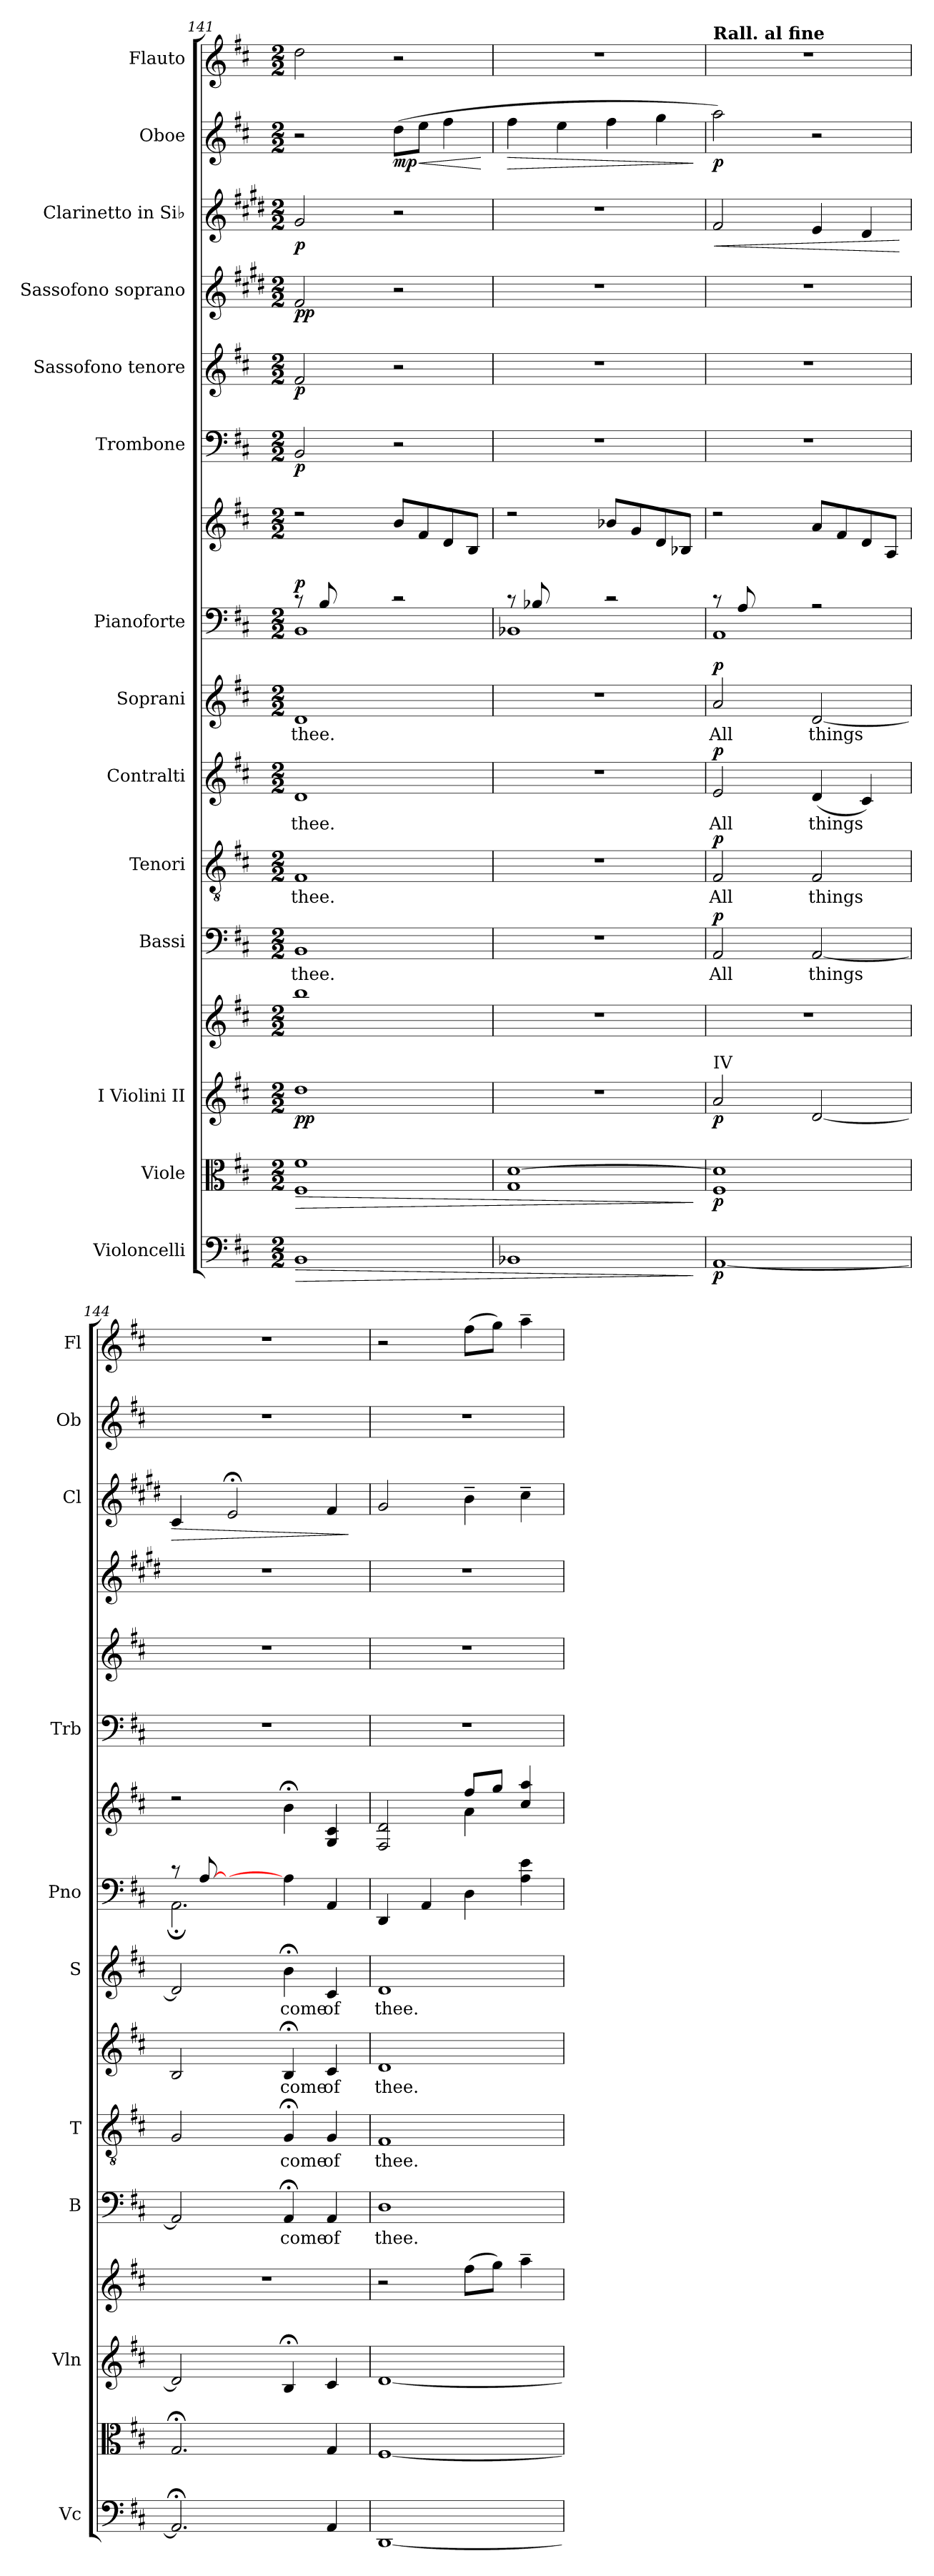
**kern	**dynam	**kern	**dynam	**kern	**kern	**dynam	**kern	**text	**dynam	**kern	**text	**dynam	**kern	**text	**dynam	**kern	**text	**dynam	**kern	**kern	**dynam	**kern	**dynam	**kern	**dynam	**kern	**dynam	**kern	**dynam	**kern	**dynam	**kern	**dynam
*part14	*part14	*part13	*part13	*part12	*part12	*part12	*part11	*part11	*part11	*part10	*part10	*part10	*part9	*part9	*part9	*part8	*part8	*part8	*part7	*part7	*part7	*part6	*part6	*part5	*part5	*part4	*part4	*part3	*part3	*part2	*part2	*part1	*part1
*staff16	*staff16	*staff15	*staff15	*staff14	*staff13	*staff13/14	*staff12	*staff12	*staff12	*staff11	*staff11	*staff11	*staff10	*staff10	*staff10	*staff9	*staff9	*staff9	*staff8	*staff7	*staff7/8	*staff6	*staff6	*staff5	*staff5	*staff4	*staff4	*staff3	*staff3	*staff2	*staff2	*staff1	*staff1
*I"Violoncelli	*	*I"Viole	*	*I"I  Violini  II	*	*	*I"Bassi	*	*	*I"Tenori	*	*	*I"Contralti	*	*	*I"Soprani	*	*	*I"Pianoforte	*	*	*I"Trombone	*	*I"Sassofono tenore	*	*I"Sassofono soprano	*	*I"Clarinetto in Si♭	*	*I"Oboe	*	*I"Flauto	*
*I'Vc	*	*	*	*I'Vln	*	*	*I'B	*	*	*I'T	*	*	*	*	*	*I'S	*	*	*I'Pno	*	*	*I'Trb	*	*	*	*	*	*I'Cl	*	*I'Ob	*	*I'Fl	*
*clefF4	*	*clefC3	*	*clefG2	*clefG2	*	*clefF4	*	*	*clefGv2	*	*	*clefG2	*	*	*clefG2	*	*	*clefF4	*clefG2	*	*clefF4	*	*clefG2	*	*clefG2	*	*clefG2	*	*clefG2	*	*clefG2	*
*	*	*	*	*	*	*	*	*	*	*	*	*	*	*	*	*	*	*	*	*	*	*	*	*ITrd8c14	*	*ITrd1c2	*	*ITrd1c2	*	*	*	*	*
*k[f#c#]	*	*k[f#c#]	*	*k[f#c#]	*k[f#c#]	*	*k[f#c#]	*	*	*k[f#c#]	*	*	*k[f#c#]	*	*	*k[f#c#]	*	*	*k[f#c#]	*k[f#c#]	*	*k[f#c#]	*	*k[f#c#]	*	*k[f#c#]	*	*k[f#c#]	*	*k[f#c#]	*	*k[f#c#]	*
*M2/2	*	*M2/2	*	*M2/2	*M2/2	*	*M2/2	*	*	*M2/2	*	*	*M2/2	*	*	*M2/2	*	*	*M2/2	*M2/2	*	*M2/2	*	*M2/2	*	*M2/2	*	*M2/2	*	*M2/2	*	*M2/2	*
=141	=141	=141	=141	=141	=141	=141	=141	=141	=141	=141	=141	=141	=141	=141	=141	=141	=141	=141	=141	=141	=141	=141	=141	=141	=141	=141	=141	=141	=141	=141	=141	=141	=141
!	!LO:HP:b	!	!LO:HP:b	!	!	!LO:DY:b=2	!	!LO:LY:b	!	!	!LO:LY:b	!	!	!LO:LY:b	!	!	!LO:LY:b	!	!	!	!	!	!	!	!	!	!	!	!	!	!	!	!
*	*	*	*	*	*	*	*	*	*	*	*	*	*	*	*	*	*	*	*^	*^	*	*	*	*	*	*	*	*	*	*	*	*	*
!	!	!	!	!	!	!LO:DY:n=1:b	!	!	!	!	!	!	!	!	!	!	!	!	!	!	!	!	!LO:DY:b	!	!LO:DY:b	!	!LO:DY:b	!	!LO:DY:b	!	!	!	!	!	!
!	!	!	!	!	!	!	!	!	!	!	!	!	!	!	!	!	!	!	!	!	!	!	!	!	!	!	!	!	!LO:DY:n=1:b	!	!LO:DY:b	!	!	!	!LO:DY:b
1BB	>	1F# 1f#	>	1dd	1bb	p p	1BB	thee.	.	1F#	thee.	.	1d	thee.	.	1d	thee.	.	8r	1BB	2r	4ryy	p	2BB/	p	2F#/	p	2e/	p p	2f#/	p	2r	.	2dd\	other-dynamics
.	.	.	.	.	.	.	.	.	.	.	.	.	.	.	.	.	.	.	8B/L	.	.	.	.	.	.	.	.	.	.	.	.	.	.	.	.
.	.	.	.	.	.	.	.	.	.	.	.	.	.	.	.	.	.	.	4ryy	.	.	8d\	.	.	.	.	.	.	.	.	.	.	.	.	.
.	.	.	.	.	.	.	.	.	.	.	.	.	.	.	.	.	.	.	.	.	.	8f#\J	.	.	.	.	.	.	.	.	.	.	.	.	.
!	!	!	!	!	!	!	!	!	!	!	!	!	!	!	!	!	!	!	!	!	!	!	!	!	!	!	!	!	!	!	!	!	!LO:HP:b	!	!
!	!	!	!	!	!	!	!	!	!	!	!	!	!	!	!	!	!	!	!	!	!	!	!	!	!	!	!	!	!	!	!	!	!LO:DY:n=1:b	!	!
.	.	.	.	.	.	.	.	.	.	.	.	.	.	.	.	.	.	.	2r	.	8b/L	2ryy	.	2r	.	2r	.	2r	.	2r	.	(>8dd\L	< mp	2r	.
.	.	.	.	.	.	.	.	.	.	.	.	.	.	.	.	.	.	.	.	.	8f#/	.	.	.	.	.	.	.	.	.	.	8ee\J	.	.	.
.	.	.	.	.	.	.	.	.	.	.	.	.	.	.	.	.	.	.	.	.	8d/	.	.	.	.	.	.	.	.	.	.	4ff#\	.	.	.
.	.	.	.	.	.	.	.	.	.	.	.	.	.	.	.	.	.	.	.	.	8B/J	.	.	.	.	.	.	.	.	.	.	.	.	.	.
*	*	*	*	*	*	*	*	*	*	*	*	*	*	*	*	*	*	*	*v	*v	*	*	*	*	*	*	*	*	*	*	*	*	*	*	*
*	*	*	*	*	*	*	*	*	*	*	*	*	*	*	*	*	*	*	*	*v	*v	*	*	*	*	*	*	*	*	*	*	*	*	*
.	.	.	.	.	.	.	.	.	.	.	.	.	.	.	.	.	.	.	.	.	.	.	.	.	.	.	.	.	.	.	[	.	.
=142	=142	=142	=142	=142	=142	=142	=142	=142	=142	=142	=142	=142	=142	=142	=142	=142	=142	=142	=142	=142	=142	=142	=142	=142	=142	=142	=142	=142	=142	=142	=142	=142	=142
*	*	*	*	*	*	*	*	*	*	*	*	*	*	*	*	*	*	*	*^	*^	*	*	*	*	*	*	*	*	*	*	*	*	*
!	!	!	!	!	!	!	!	!	!	!	!	!	!	!	!	!	!	!	!	!	!	!	!	!	!	!	!	!	!	!	!	!	!LO:HP:b	!	!
1BB-X	.	1G [1d	.	1r	1r	.	1r	.	.	1r	.	.	1r	.	.	1r	.	.	8r	1BB-X	2r	4ryy	.	1r	.	1r	.	1r	.	1r	.	4ff#\	>	1r	.
.	.	.	.	.	.	.	.	.	.	.	.	.	.	.	.	.	.	.	8B-X/L	.	.	.	.	.	.	.	.	.	.	.	.	.	.	.	.
.	.	.	.	.	.	.	.	.	.	.	.	.	.	.	.	.	.	.	4ryy	.	.	8d\	.	.	.	.	.	.	.	.	.	4ee\	.	.	.
.	.	.	.	.	.	.	.	.	.	.	.	.	.	.	.	.	.	.	.	.	.	8g\J	.	.	.	.	.	.	.	.	.	.	.	.	.
.	.	.	.	.	.	.	.	.	.	.	.	.	.	.	.	.	.	.	2r	.	8b-X/L	2ryy	.	.	.	.	.	.	.	.	.	4ff#\	.	.	.
.	.	.	.	.	.	.	.	.	.	.	.	.	.	.	.	.	.	.	.	.	8g/	.	.	.	.	.	.	.	.	.	.	.	.	.	.
.	.	.	.	.	.	.	.	.	.	.	.	.	.	.	.	.	.	.	.	.	8d/	.	.	.	.	.	.	.	.	.	.	4gg\	.	.	.
.	.	.	.	.	.	.	.	.	.	.	.	.	.	.	.	.	.	.	.	.	8B-X/J	.	.	.	.	.	.	.	.	.	.	.	.	.	.
*	*	*	*	*	*	*	*	*	*	*	*	*	*	*	*	*	*	*	*v	*v	*	*	*	*	*	*	*	*	*	*	*	*	*	*	*
*	*	*	*	*	*	*	*	*	*	*	*	*	*	*	*	*	*	*	*	*v	*v	*	*	*	*	*	*	*	*	*	*	*	*	*
.	]	.	]	.	.	.	.	.	.	.	.	.	.	.	.	.	.	.	.	.	.	.	.	.	.	.	.	.	.	.	]	.	.
!!LO:PB:g=z
=143	=143	=143	=143	=143	=143	=143	=143	=143	=143	=143	=143	=143	=143	=143	=143	=143	=143	=143	=143	=143	=143	=143	=143	=143	=143	=143	=143	=143	=143	=143	=143	=143	=143
*	*	*	*	*	*	*	*	*	*	*	*	*	*	*	*	*	*	*	*	*	*	*	*	*	*	*	*	*	*	*	*	*MM120	*
!	!	!	!	!	!	!	!	!	!	!	!	!	!	!	!	!	!	!	!	!	!	!	!	!	!	!	!	!	!	!	!	!LO:TX:B:t=Rall. al fine	!
!	!	!	!	!LO:TX:a:t=IV	!	!	!	!	!	!	!	!	!	!	!	!	!	!	!	!	!	!	!	!	!	!	!	!	!	!	!	!	!
!	!LO:DY:b	!	!LO:DY:b	!	!	!LO:DY:b=2	!	!LO:LY:b	!LO:DY:b	!	!LO:LY:b	!LO:DY:b	!	!LO:LY:b	!LO:DY:b	!	!LO:LY:b	!LO:DY:b	!	!	!	!	!	!	!	!	!	!	!LO:HP:b	!	!LO:DY:b	!	!
*	*	*	*	*	*	*	*	*	*	*	*	*	*	*	*	*	*	*	*^	*^	*	*	*	*	*	*	*	*	*	*	*	*	*
[1AA	p	1F# 1d]	p	2a/	1r	p	2AA/	All	p	2F#/	All	p	2e/	All	p	2a/	All	p	8r	1AA	2r	4ryy	.	1r	.	1r	.	1r	.	2e/	<	2aa\)	p	1r	.
.	.	.	.	.	.	.	.	.	.	.	.	.	.	.	.	.	.	.	8A/L	.	.	.	.	.	.	.	.	.	.	.	.	.	.	.	.
.	.	.	.	.	.	.	.	.	.	.	.	.	.	.	.	.	.	.	4ryy	.	.	8d\	.	.	.	.	.	.	.	.	.	.	.	.	.
.	.	.	.	.	.	.	.	.	.	.	.	.	.	.	.	.	.	.	.	.	.	8f#\J	.	.	.	.	.	.	.	.	.	.	.	.	.
!	!	!	!	!	!	!	!	!LO:LY:b	!	!	!LO:LY:b	!	!	!LO:LY:b	!	!	!LO:LY:b	!	!	!	!	!	!	!	!	!	!	!	!	!	!	!	!	!	!
.	.	.	.	[2d/	.	.	[2AA/	things	.	2F#/	things	.	(<4d/	things	.	[2d/	things	.	2r	.	8a/L	2ryy	.	.	.	.	.	.	.	4d/	.	2r	.	.	.
.	.	.	.	.	.	.	.	.	.	.	.	.	.	.	.	.	.	.	.	.	8f#/	.	.	.	.	.	.	.	.	.	.	.	.	.	.
.	.	.	.	.	.	.	.	.	.	.	.	.	4c#/)	.	.	.	.	.	.	.	8d/	.	.	.	.	.	.	.	.	4c#/	.	.	.	.	.
.	.	.	.	.	.	.	.	.	.	.	.	.	.	.	.	.	.	.	.	.	8A/J	.	.	.	.	.	.	.	.	.	.	.	.	.	.
*	*	*	*	*	*	*	*	*	*	*	*	*	*	*	*	*	*	*	*v	*v	*	*	*	*	*	*	*	*	*	*	*	*	*	*	*
*	*	*	*	*	*	*	*	*	*	*	*	*	*	*	*	*	*	*	*	*v	*v	*	*	*	*	*	*	*	*	*	*	*	*	*
.	.	.	.	.	.	.	.	.	.	.	.	.	.	.	.	.	.	.	.	.	.	.	.	.	.	.	.	.	[	.	.	.	.
=144	=144	=144	=144	=144	=144	=144	=144	=144	=144	=144	=144	=144	=144	=144	=144	=144	=144	=144	=144	=144	=144	=144	=144	=144	=144	=144	=144	=144	=144	=144	=144	=144	=144
*	*	*	*	*	*	*	*	*	*	*	*	*	*	*	*	*	*	*	*^	*^	*	*	*	*	*	*	*	*	*	*	*	*	*
!	!	!	!	!	!	!	!	!	!	!	!	!	!	!	!	!	!	!	!	!	!	!	!	!	!	!	!	!	!	!	!LO:HP:b	!	!	!	!
2.AA;</]	.	2.G;</	.	2d/]	1r	.	2AA/]	.	.	2G/	.	.	2B/	.	.	2d/]	.	.	8r	2.AA;\	2r	4ryy	.	1r	.	1r	.	1r	.	4B/	>	1r	.	1r	.
.	.	.	.	.	.	.	.	.	.	.	.	.	.	.	.	.	.	.	[8A/L	.	.	.	.	.	.	.	.	.	.	.	.	.	.	.	.
.	.	.	.	.	.	.	.	.	.	.	.	.	.	.	.	.	.	.	4ryy	.	.	8d\	.	.	.	.	.	.	.	2d;</	.	.	.	.	.
.	.	.	.	.	.	.	.	.	.	.	.	.	.	.	.	.	.	.	.	.	.	8e\J	.	.	.	.	.	.	.	.	.	.	.	.	.
!	!	!	!	!	!	!	!	!LO:LY:b	!	!	!LO:LY:b	!	!	!LO:LY:b	!	!	!LO:LY:b	!	!	!	!	!	!	!	!	!	!	!	!	!	!	!	!	!	!
.	.	.	.	4B;</	.	.	4AA;</	come	.	4G;</	come	.	4B;</	come	.	4b;<\	come	.	4A\]	.	4b;<\	2ryy	.	.	.	.	.	.	.	.	.	.	.	.	.
!	!	!	!	!	!	!	!	!LO:LY:b	!	!	!LO:LY:b	!	!	!LO:LY:b	!	!	!LO:LY:b	!	!	!	!	!	!	!	!	!	!	!	!	!	!	!	!	!	!
4AA/	.	4G/	.	4c#/	.	.	4AA/	of	.	4G/	of	.	4c#/	of	.	4c#/	of	.	4AA/	4ryy	4G/ 4c#/	.	.	.	.	.	.	.	.	4e/	.	.	.	.	.
*	*	*	*	*	*	*	*	*	*	*	*	*	*	*	*	*	*	*	*v	*v	*	*	*	*	*	*	*	*	*	*	*	*	*	*	*
*	*	*	*	*	*	*	*	*	*	*	*	*	*	*	*	*	*	*	*	*v	*v	*	*	*	*	*	*	*	*	*	*	*	*	*
.	.	.	.	.	.	.	.	.	.	.	.	.	.	.	.	.	.	.	.	.	.	.	.	.	.	.	.	.	]	.	.	.	.
=145	=145	=145	=145	=145	=145	=145	=145	=145	=145	=145	=145	=145	=145	=145	=145	=145	=145	=145	=145	=145	=145	=145	=145	=145	=145	=145	=145	=145	=145	=145	=145	=145	=145
!	!	!	!	!	!	!	!	!LO:LY:b	!	!	!LO:LY:b	!	!	!LO:LY:b	!	!	!LO:LY:b	!	!	!	!	!	!	!	!	!	!	!	!	!	!	!	!
*	*	*	*	*	*	*	*	*	*	*	*	*	*	*	*	*	*	*	*	*^	*	*	*	*	*	*	*	*	*	*	*	*	*
[1DD	.	[1F#	.	[1d	2r	.	1D	thee.	.	1F#	thee.	.	1d	thee.	.	1d	thee.	.	4DD/	2F#/ 2d/	2ryy	.	1r	.	1r	.	1r	.	2f#/	.	1r	.	2r	.
.	.	.	.	.	.	.	.	.	.	.	.	.	.	.	.	.	.	.	4AA/	.	.	.	.	.	.	.	.	.	.	.	.	.	.	.
.	.	.	.	.	(>8ff#\L	.	.	.	.	.	.	.	.	.	.	.	.	.	4D\	8ff#/L	4a\	.	.	.	.	.	.	.	4a~\	.	.	.	(>8ff#\L	.
.	.	.	.	.	8gg\J)	.	.	.	.	.	.	.	.	.	.	.	.	.	.	8gg/J	.	.	.	.	.	.	.	.	.	.	.	.	8gg\J)	.
.	.	.	.	.	4aa~\	.	.	.	.	.	.	.	.	.	.	.	.	.	4A\ 4e\	4cc#/ 4aa/	4ryy	.	.	.	.	.	.	.	4b~\	.	.	.	4aa~\	.
*	*	*	*	*	*	*	*	*	*	*	*	*	*	*	*	*	*	*	*	*v	*v	*	*	*	*	*	*	*	*	*	*	*	*	*
=	=	=	=	=	=	=	=	=	=	=	=	=	=	=	=	=	=	=	=	=	=	=	=	=	=	=	=	=	=	=	=	=	=
*-	*-	*-	*-	*-	*-	*-	*-	*-	*-	*-	*-	*-	*-	*-	*-	*-	*-	*-	*-	*-	*-	*-	*-	*-	*-	*-	*-	*-	*-	*-	*-	*-	*-
